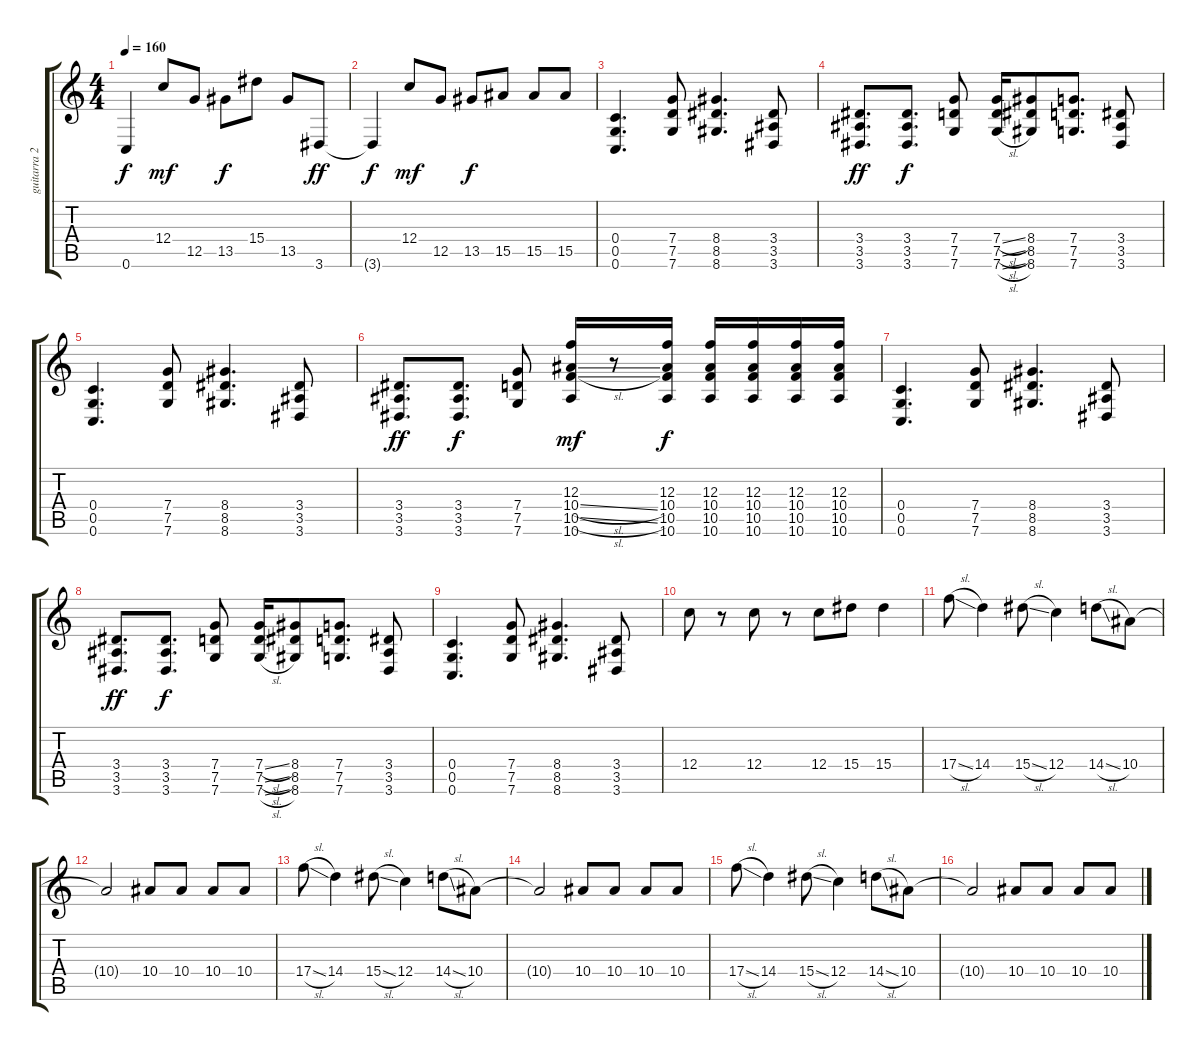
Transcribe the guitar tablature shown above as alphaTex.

\track ("guitarra 2" "guitarra 2") {instrument overdrivenguitar}
\staff {score tabs}
\tuning (D4 A3 F3 C3 G2 C2) {hide}
\ts (4 4)
\tempo 160
\clef g2
\ks c
0.6{t}.4{dy f} 12.4.8{dy mf} 12.5.8 13.5.8{dy f} 15.4.8 13.5.8 3.6.8{dy ff} |
3.6{t}.4{dy f} 12.4.8{dy mf} 12.5.8 13.5.8{dy f} 15.5.8 15.5.8 15.5.8 |
(0.4 0.5 0.6).4{d instrument overdrivenguitar} (7.4 7.5 7.6).8 (8.4 8.5 8.6).4{d} (3.4 3.5 3.6).8 |
(3.4 3.5 3.6).8{d dy ff} (3.4 3.5 3.6).8{d dy f} (7.4 7.5 7.6).8 (7.4{sl} 7.5{sl} 7.6{sl}).16 (8.4 8.5 8.6).8 (7.4 7.5 7.6).8{d} (3.4 3.5 3.6).8 |
(0.4 0.5 0.6).4{d} (7.4 7.5 7.6).8 (8.4 8.5 8.6).4{d} (3.4 3.5 3.6).8 |
(3.4 3.5 3.6).8{d dy ff} (3.4 3.5 3.6).8{d dy f} (7.4 7.5 7.6).8 (12.3 10.4{sl} 10.5{sl} 10.6).16{dy mf} r.8 (12.3 10.4 10.5 10.6).16{dy f} (12.3 10.4 10.5 10.6).16 (12.3 10.4 10.5 10.6).16 (12.3 10.4 10.5 10.6).16 (12.3 10.4 10.5 10.6).16 |
(0.4 0.5 0.6).4{d} (7.4 7.5 7.6).8 (8.4 8.5 8.6).4{d} (3.4 3.5 3.6).8 |
(3.4 3.5 3.6).8{d dy ff} (3.4 3.5 3.6).8{d dy f} (7.4 7.5 7.6).8 (7.4{sl} 7.5{sl} 7.6{sl}).16 (8.4 8.5 8.6).8 (7.4 7.5 7.6).8{d} (3.4 3.5 3.6).8 |
(0.4 0.5 0.6).4{d} (7.4 7.5 7.6).8 (8.4 8.5 8.6).4{d} (3.4 3.5 3.6).8 |
12.4.8 r.8 12.4.8 r.8 12.4.8 15.4.8 15.4.4 |
17.4{sl}.8 14.4.4 15.4{sl}.8 12.4.4 14.4{sl}.8 10.4.8 |
10.4{t}.2 10.4.8 10.4.8 10.4.8 10.4.8 |
17.4{sl}.8 14.4.4 15.4{sl}.8 12.4.4 14.4{sl}.8 10.4.8 |
10.4{t}.2 10.4.8 10.4.8 10.4.8 10.4.8 |
17.4{sl}.8 14.4.4 15.4{sl}.8 12.4.4 14.4{sl}.8 10.4.8 |
10.4{t}.2 10.4.8 10.4.8 10.4.8 10.4.8
